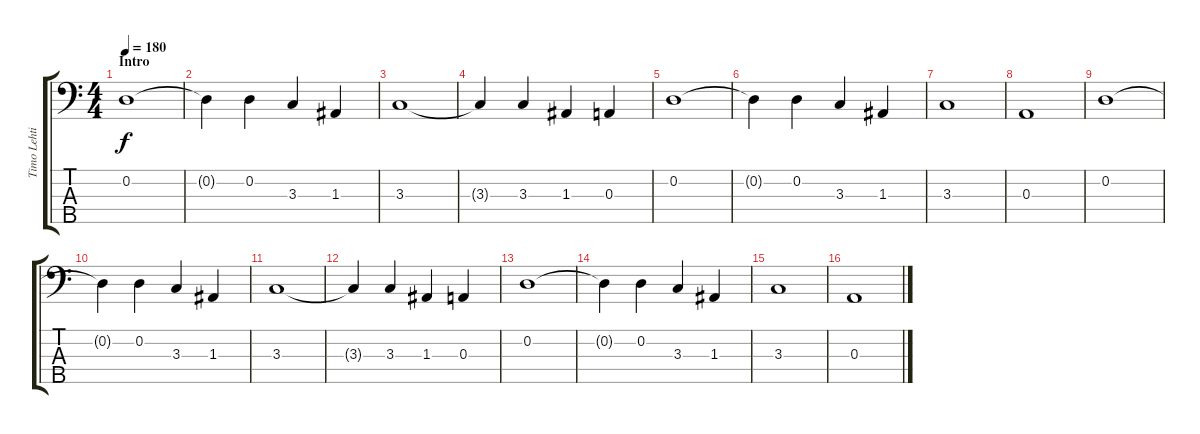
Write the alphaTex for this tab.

\track ("Timo Lehtinen - Bass" "Timo Lehti") {instrument electricbassfinger}
\staff {score tabs}
\tuning (G2 D2 A1 E1 B0) {hide}
\ts (4 4)
\section ("" "Intro")
\tempo 180
\clef f4
\ks c
0.2.1{dy f instrument electricbassfinger} |
0.2{t}.4 0.2.4 3.3.4 1.3.4 |
3.3.1 |
3.3{t}.4 3.3.4 1.3.4 0.3.4 |
0.2.1 |
0.2{t}.4 0.2.4 3.3.4 1.3.4 |
3.3.1 |
0.3.1 |
0.2.1 |
0.2{t}.4 0.2.4 3.3.4 1.3.4 |
3.3.1 |
3.3{t}.4 3.3.4 1.3.4 0.3.4 |
0.2.1 |
0.2{t}.4 0.2.4 3.3.4 1.3.4 |
3.3.1 |
0.3.1
